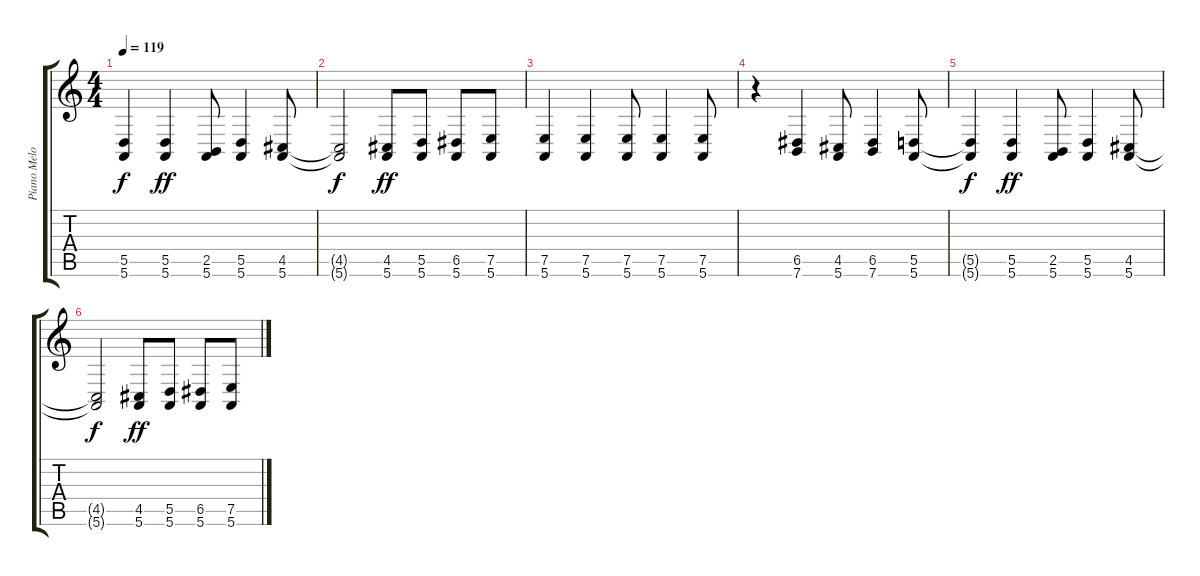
\track ("Piano Melody (Paul McCartney)" "Piano Melo") {instrument acousticgrandpiano}
\staff {score tabs}
\tuning (E4 B3 G3 D3 A2 E2) {hide}
\ts (4 4)
\tempo 119
\clef g2
\ks c
(5.5{t} 5.6{t}).4{dy f volume 6} (5.5 5.6).4{dy ff} (2.5 5.6).8 (5.5 5.6).4 (4.5 5.6).8 |
(4.5{t} 5.6{t}).2{dy f} (4.5 5.6).8{dy ff} (5.5 5.6).8 (6.5 5.6).8 (7.5 5.6).8 |
(7.5 5.6).4{volume 4} (7.5 5.6).4 (7.5 5.6).8 (7.5 5.6).4 (7.5 5.6).8 |
r.4 (6.5 7.6).4 (4.5 5.6).8 (6.5 7.6).4 (5.5 5.6).8 |
(5.5{t} 5.6{t}).4{dy f volume 2} (5.5 5.6).4{dy ff} (2.5 5.6).8 (5.5 5.6).4 (4.5 5.6).8 |
(4.5{t} 5.6{t}).2{dy f} (4.5 5.6).8{dy ff} (5.5 5.6).8 (6.5 5.6).8 (7.5 5.6).8
